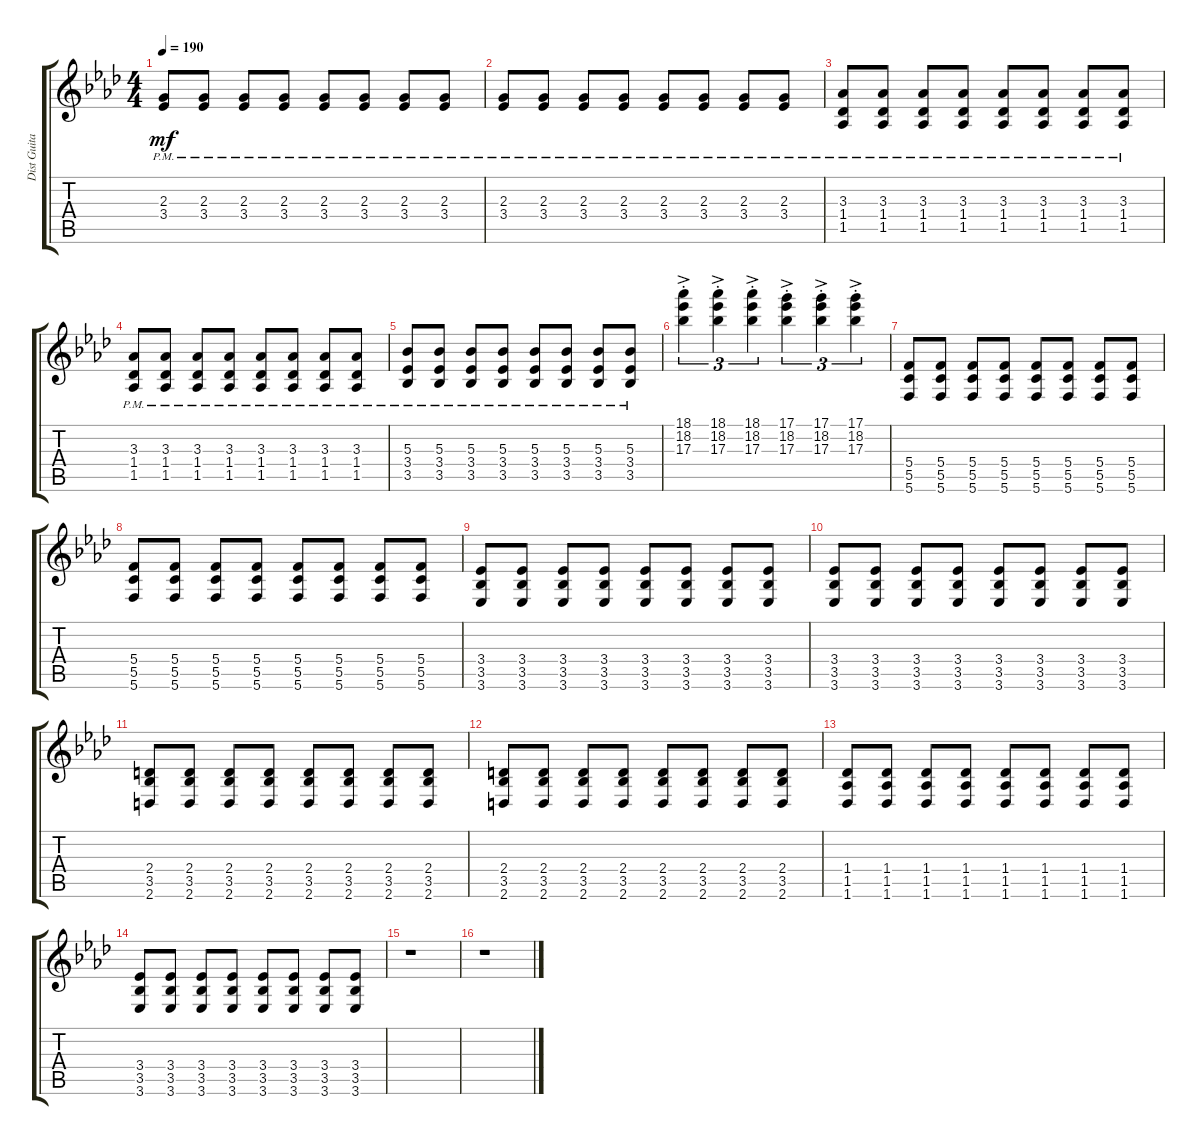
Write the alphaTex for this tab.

\track ("Dist Guitar 4" "Dist Guita") {instrument distortionguitar}
\staff {score tabs}
\tuning (D4 A3 F3 C3 G2 C2) {hide}
\ts (4 4)
\tempo 190
\clef g2
\ks ab
(2.3{pm} 3.4{pm}).8{dy mf} (2.3{pm} 3.4{pm}).8 (2.3{pm} 3.4{pm}).8 (2.3{pm} 3.4{pm}).8 (2.3{pm} 3.4{pm}).8 (2.3{pm} 3.4{pm}).8 (2.3{pm} 3.4{pm}).8 (2.3{pm} 3.4{pm}).8 |
(2.3{pm} 3.4{pm}).8 (2.3{pm} 3.4{pm}).8 (2.3{pm} 3.4{pm}).8 (2.3{pm} 3.4{pm}).8 (2.3{pm} 3.4{pm}).8 (2.3{pm} 3.4{pm}).8 (2.3{pm} 3.4{pm}).8 (2.3{pm} 3.4{pm}).8 |
(3.3{pm} 1.4{pm} 1.5{pm}).8 (3.3{pm} 1.4{pm} 1.5{pm}).8 (3.3{pm} 1.4{pm} 1.5{pm}).8 (3.3{pm} 1.4{pm} 1.5{pm}).8 (3.3{pm} 1.4{pm} 1.5{pm}).8 (3.3{pm} 1.4{pm} 1.5{pm}).8 (3.3{pm} 1.4{pm} 1.5{pm}).8 (3.3{pm} 1.4{pm} 1.5{pm}).8 |
(3.3{pm} 1.4{pm} 1.5{pm}).8 (3.3{pm} 1.4{pm} 1.5{pm}).8 (3.3{pm} 1.4{pm} 1.5{pm}).8 (3.3{pm} 1.4{pm} 1.5{pm}).8 (3.3{pm} 1.4{pm} 1.5{pm}).8 (3.3{pm} 1.4{pm} 1.5{pm}).8 (3.3{pm} 1.4{pm} 1.5{pm}).8 (3.3{pm} 1.4{pm} 1.5{pm}).8 |
(5.3{pm} 3.4{pm} 3.5{pm}).8 (5.3{pm} 3.4{pm} 3.5{pm}).8 (5.3{pm} 3.4{pm} 3.5{pm}).8 (5.3{pm} 3.4{pm} 3.5{pm}).8 (5.3{pm} 3.4{pm} 3.5{pm}).8 (5.3{pm} 3.4{pm} 3.5{pm}).8 (5.3{pm} 3.4{pm} 3.5{pm}).8 (5.3{pm} 3.4{pm} 3.5{pm}).8{volume 16} |
(18.1{ac st} 18.2{ac st} 17.3{ac st}).4{tu (3 2) balance 8} (18.1{ac st} 18.2{ac st} 17.3{ac st}).4{tu (3 2)} (18.1{ac st} 18.2{ac st} 17.3{ac st}).4{tu (3 2)} (17.1{ac st} 18.2{ac st} 17.3{ac st}).4{tu (3 2)} (17.1{ac st} 18.2{ac st} 17.3{ac st}).4{tu (3 2)} (17.1{ac st} 18.2{ac st} 17.3{ac st}).4{tu (3 2) volume 13} |
(5.4 5.5 5.6).8{balance 0} (5.4 5.5 5.6).8 (5.4 5.5 5.6).8 (5.4 5.5 5.6).8 (5.4 5.5 5.6).8 (5.4 5.5 5.6).8 (5.4 5.5 5.6).8 (5.4 5.5 5.6).8 |
(5.4 5.5 5.6).8 (5.4 5.5 5.6).8 (5.4 5.5 5.6).8 (5.4 5.5 5.6).8 (5.4 5.5 5.6).8 (5.4 5.5 5.6).8 (5.4 5.5 5.6).8 (5.4 5.5 5.6).8 |
(3.4 3.5 3.6).8 (3.4 3.5 3.6).8 (3.4 3.5 3.6).8 (3.4 3.5 3.6).8 (3.4 3.5 3.6).8 (3.4 3.5 3.6).8 (3.4 3.5 3.6).8 (3.4 3.5 3.6).8 |
(3.4 3.5 3.6).8 (3.4 3.5 3.6).8 (3.4 3.5 3.6).8 (3.4 3.5 3.6).8 (3.4 3.5 3.6).8 (3.4 3.5 3.6).8 (3.4 3.5 3.6).8 (3.4 3.5 3.6).8 |
(2.4 3.5 2.6).8 (2.4 3.5 2.6).8 (2.4 3.5 2.6).8 (2.4 3.5 2.6).8 (2.4 3.5 2.6).8 (2.4 3.5 2.6).8 (2.4 3.5 2.6).8 (2.4 3.5 2.6).8 |
(2.4 3.5 2.6).8 (2.4 3.5 2.6).8 (2.4 3.5 2.6).8 (2.4 3.5 2.6).8 (2.4 3.5 2.6).8 (2.4 3.5 2.6).8 (2.4 3.5 2.6).8 (2.4 3.5 2.6).8 |
(1.4 1.5 1.6).8 (1.4 1.5 1.6).8 (1.4 1.5 1.6).8 (1.4 1.5 1.6).8 (1.4 1.5 1.6).8 (1.4 1.5 1.6).8 (1.4 1.5 1.6).8 (1.4 1.5 1.6).8 |
(3.4 3.5 3.6).8 (3.4 3.5 3.6).8 (3.4 3.5 3.6).8 (3.4 3.5 3.6).8 (3.4 3.5 3.6).8 (3.4 3.5 3.6).8 (3.4 3.5 3.6).8 (3.4 3.5 3.6).8 |
r.1 |
r.1
